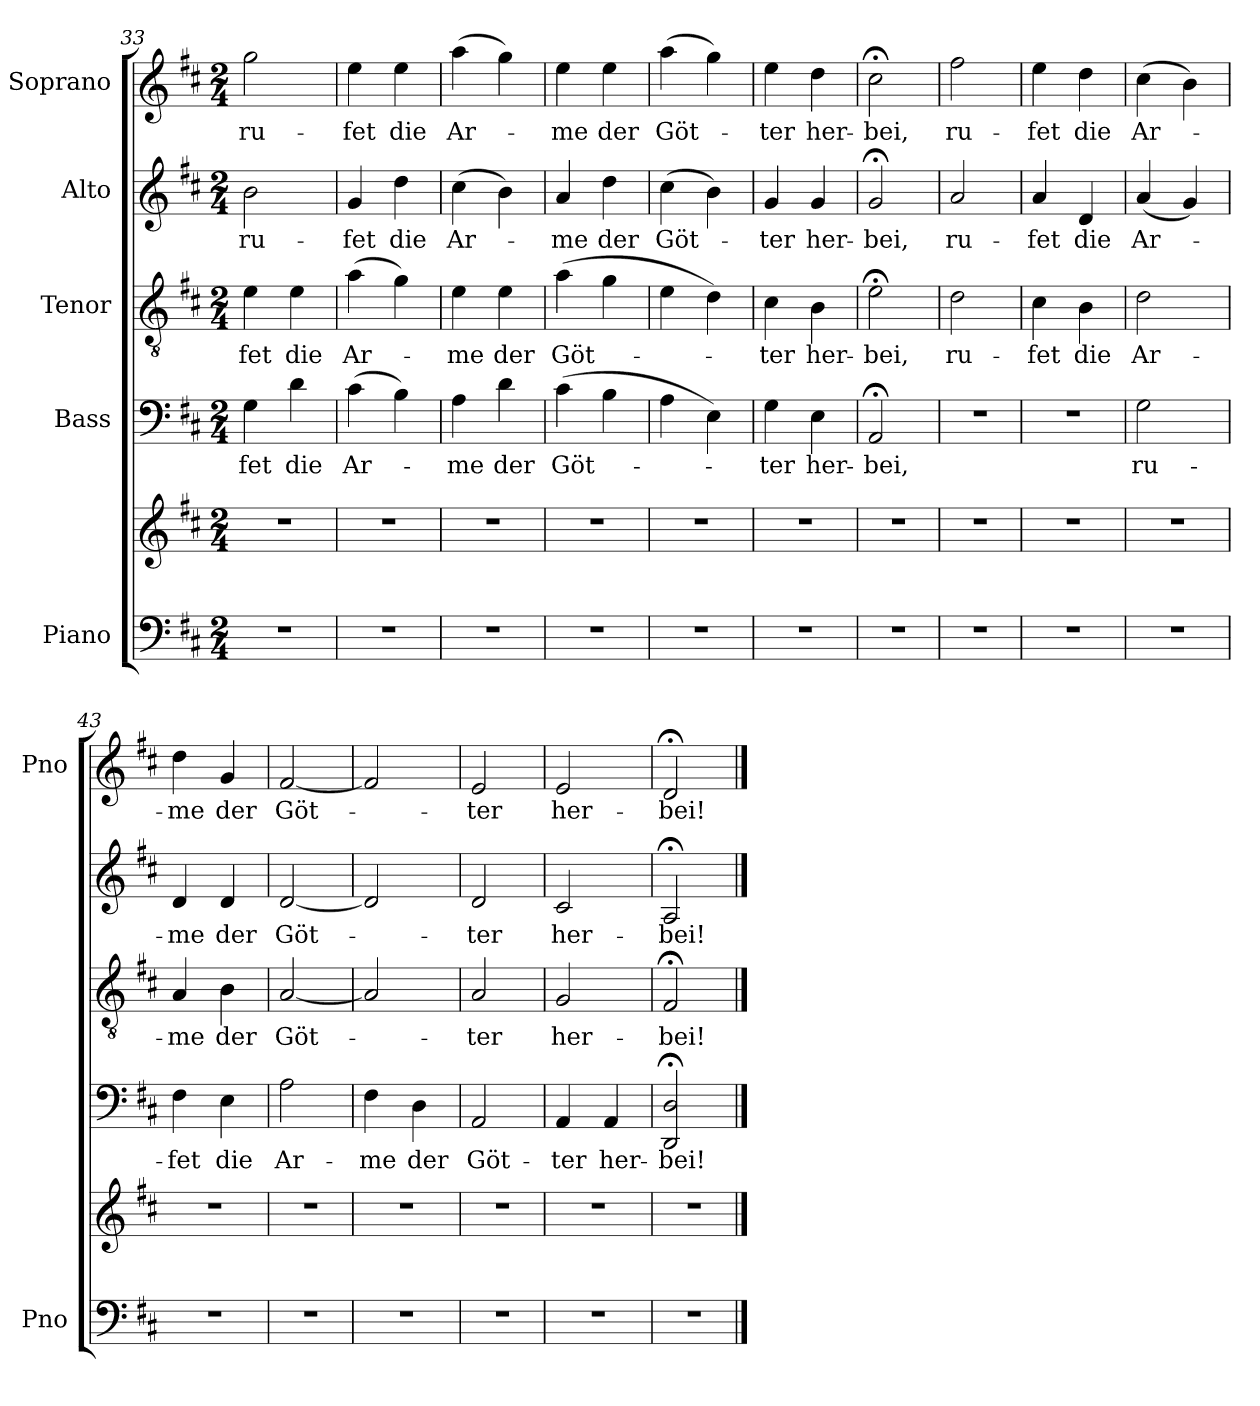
**kern	**kern	**kern	**text	**kern	**text	**kern	**text	**kern	**text
*part5	*part5	*part4	*part4	*part3	*part3	*part2	*part2	*part1	*part1
*staff6	*staff5	*staff4	*staff4	*staff3	*staff3	*staff2	*staff2	*staff1	*staff1
*I"Piano	*	*I"Bass	*	*I"Tenor	*	*I"Alto	*	*I"Soprano	*
*I'Pno	*	*	*	*	*	*	*	*I'Pno	*
*clefF4	*clefG2	*clefF4	*	*clefGv2	*	*clefG2	*	*clefG2	*
*k[f#c#]	*k[f#c#]	*k[f#c#]	*	*k[f#c#]	*	*k[f#c#]	*	*k[f#c#]	*
*D:	*D:	*D:	*	*D:	*	*D:	*	*D:	*
*M2/4	*M2/4	*M2/4	*	*M2/4	*	*M2/4	*	*M2/4	*
=33	=33	=33	=33	=33	=33	=33	=33	=33	=33
2r	2r	4G\	-fet	4e\	-fet	2b\	ru-	2gg\	ru-
.	.	4d\	die	4e\	die	.	.	.	.
=34	=34	=34	=34	=34	=34	=34	=34	=34	=34
2r	2r	(4c#\	Ar-	(4a\	Ar-	4g/	-fet	4ee\	-fet
.	.	4B\)	.	4g\)	.	4dd\	die	4ee\	die
=35	=35	=35	=35	=35	=35	=35	=35	=35	=35
2r	2r	4A\	-me	4e\	-me	(4cc#\	Ar-	(4aa\	Ar-
.	.	4d\	der	4e\	der	4b\)	.	4gg\)	.
=36	=36	=36	=36	=36	=36	=36	=36	=36	=36
2r	2r	(4c#\	Göt-	(4a\	Göt-	4a/	-me	4ee\	-me
.	.	4B\	.	4g\	.	4dd\	der	4ee\	der
!!LO:LB:g=z
=37	=37	=37	=37	=37	=37	=37	=37	=37	=37
2r	2r	4A\	.	4e\	.	(4cc#\	Göt-	(4aa\	Göt-
.	.	4E\)	.	4d\)	.	4b\)	.	4gg\)	.
=38	=38	=38	=38	=38	=38	=38	=38	=38	=38
2r	2r	4G\	-ter	4c#\	-ter	4g/	-ter	4ee\	-ter
.	.	4E\	her-	4B\	her-	4g/	her-	4dd\	her-
=39	=39	=39	=39	=39	=39	=39	=39	=39	=39
2r	2r	2AA;</	-bei,	2e;<\	-bei,	2g;</	-bei,	2cc#;<\	-bei,
=40	=40	=40	=40	=40	=40	=40	=40	=40	=40
2r	2r	2r	.	2d\	ru-	2a/	ru-	2ff#\	ru-
=41	=41	=41	=41	=41	=41	=41	=41	=41	=41
2r	2r	2r	.	4c#\	-fet	4a/	-fet	4ee\	-fet
.	.	.	.	4B\	die	4d/	die	4dd\	die
=42	=42	=42	=42	=42	=42	=42	=42	=42	=42
2r	2r	2G\	ru-	2d\	Ar-	(4a/	Ar-	(4cc#\	Ar-
.	.	.	.	.	.	4g/)	.	4b\)	.
=43	=43	=43	=43	=43	=43	=43	=43	=43	=43
2r	2r	4F#\	-fet	4A/	-me	4d/	-me	4dd\	-me
.	.	4E\	die	4B\	der	4d/	der	4g/	der
=44	=44	=44	=44	=44	=44	=44	=44	=44	=44
2r	2r	2A\	Ar-	[2A/	Göt-	[2d/	Göt-	[2f#/	Göt-
=45	=45	=45	=45	=45	=45	=45	=45	=45	=45
2r	2r	4F#\	-me	2A/]	.	2d/]	.	2f#/]	.
.	.	4D\	der	.	.	.	.	.	.
=46	=46	=46	=46	=46	=46	=46	=46	=46	=46
2r	2r	2AA/	Göt-	2A/	-ter	2d/	-ter	2e/	-ter
=47	=47	=47	=47	=47	=47	=47	=47	=47	=47
2r	2r	4AA/	-ter	2G/	her-	2c#/	her-	2e/	her-
.	.	4AA/	her-	.	.	.	.	.	.
=48	=48	=48	=48	=48	=48	=48	=48	=48	=48
2r	2r	2DD/;< 2D/;<	-bei!	2F#;</	-bei!	2A;</	-bei!	2d;</	-bei!
==	==	==	==	==	==	==	==	==	==
*-	*-	*-	*-	*-	*-	*-	*-	*-	*-
